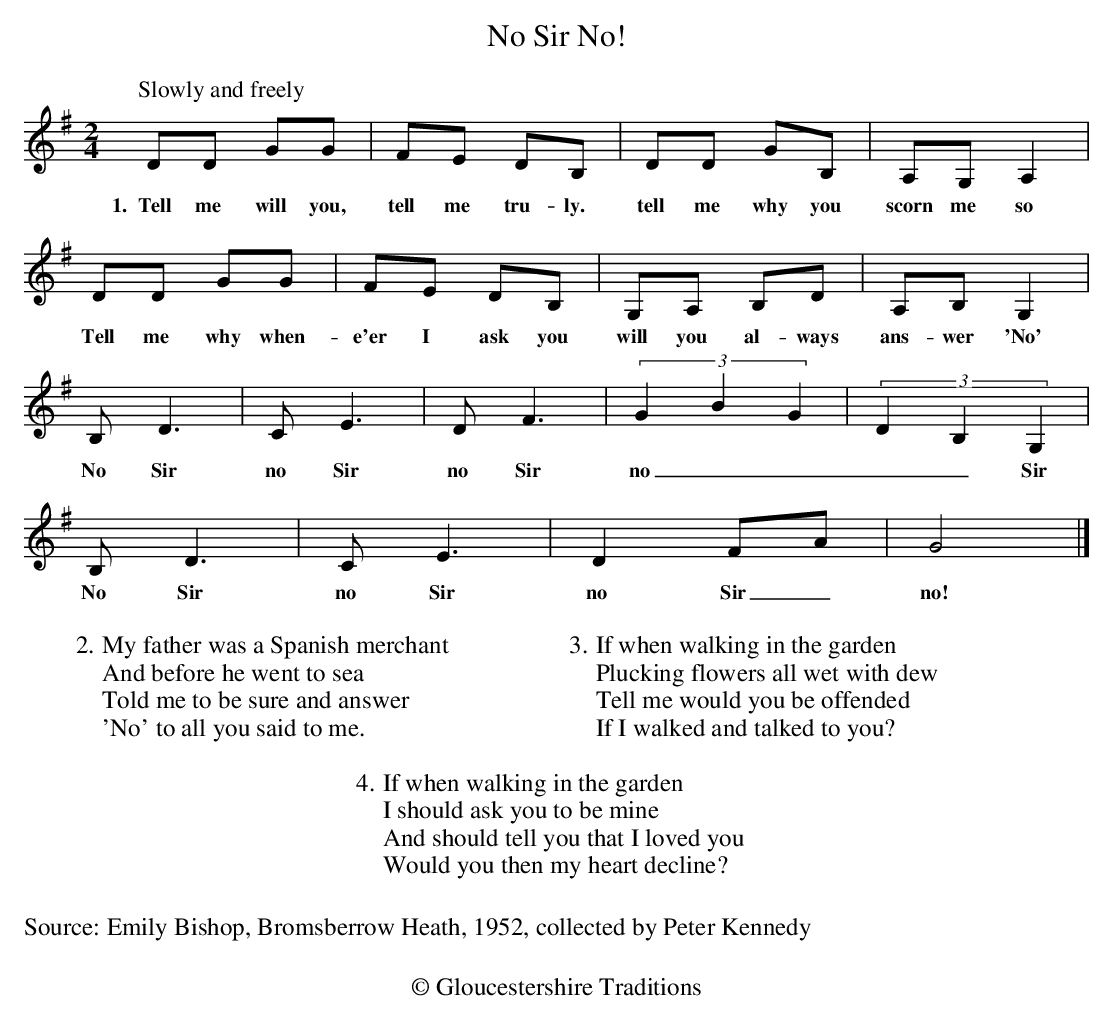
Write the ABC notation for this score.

X:1
T:No Sir No!
M:2/4
L:1/4
K:Gmaj
[P:Slowly and freely]D/2D/2 G/2G/2 | F/2E/2 D/2B,/2 | D/2D/2 G/2B,/2 | A,/2G,/2 A, |
w:1.~~Tell me will you, tell me tru-ly. tell me why you scorn me so
D/2D/2 G/2G/2 | F/2E/2 D/2B,/2 |G,/2A,/2 B,/2D/2 | A,/2B,/2G, |
w:Tell me why when-e'er I ask you will you al-ways ans-wer 'No'
B,/2D3/2 | C/2E3/2 | D/2F3/2 | (3GBG | (3DB,G, |
w:No Sir no Sir no Sir no____ Sir
B,/2D3/2 | C/2E3/2 | DF/2A/2 | G2 |]
w:No Sir no Sir no Sir_ no!
%%text
%%text
W:2.My father was a Spanish merchant
W:And before he went to sea
W:Told me to be sure and answer
W:'No' to all you said to me.
W:
W:3.If when walking in the garden
W:Plucking flowers all wet with dew
W:Tell me would you be offended
W:If I walked and talked to you?
W:
W:4.If when walking in the garden
W:I should ask you to be mine
W:And should tell you that I loved you
W:Would you then my heart decline?
